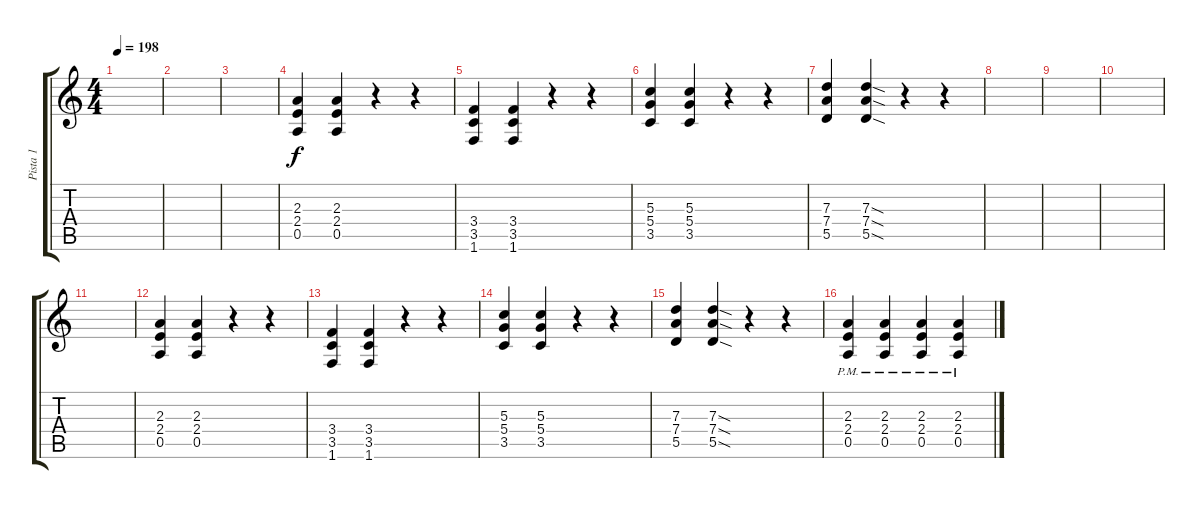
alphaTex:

\track ("Pista 1" "Pista 1") {instrument overdrivenguitar}
\staff {score tabs}
\tuning (E4 B3 G3 D3 A2 E2) {hide}
\ts (4 4)
\tempo 198
\clef g2
\ks c
|
|
|
(2.3 2.4 0.5).4 (2.3 2.4 0.5).4 r.4 r.4 |
(3.4 3.5 1.6).4 (3.4 3.5 1.6).4 r.4 r.4 |
(5.3 5.4 3.5).4 (5.3 5.4 3.5).4 r.4 r.4 |
(7.3 7.4 5.5).4 (7.3{sod} 7.4{sod} 5.5{sod}).4 r.4 r.4 |
|
|
|
|
(2.3 2.4 0.5).4 (2.3 2.4 0.5).4 r.4 r.4 |
(3.4 3.5 1.6).4 (3.4 3.5 1.6).4 r.4 r.4 |
(5.3 5.4 3.5).4 (5.3 5.4 3.5).4 r.4 r.4 |
(7.3 7.4 5.5).4 (7.3{sod} 7.4{sod} 5.5{sod}).4 r.4 r.4 |
(2.3{pm} 2.4 0.5).4 (2.3{pm} 2.4 0.5).4 (2.3{pm} 2.4 0.5).4 (2.3{pm} 2.4 0.5).4
